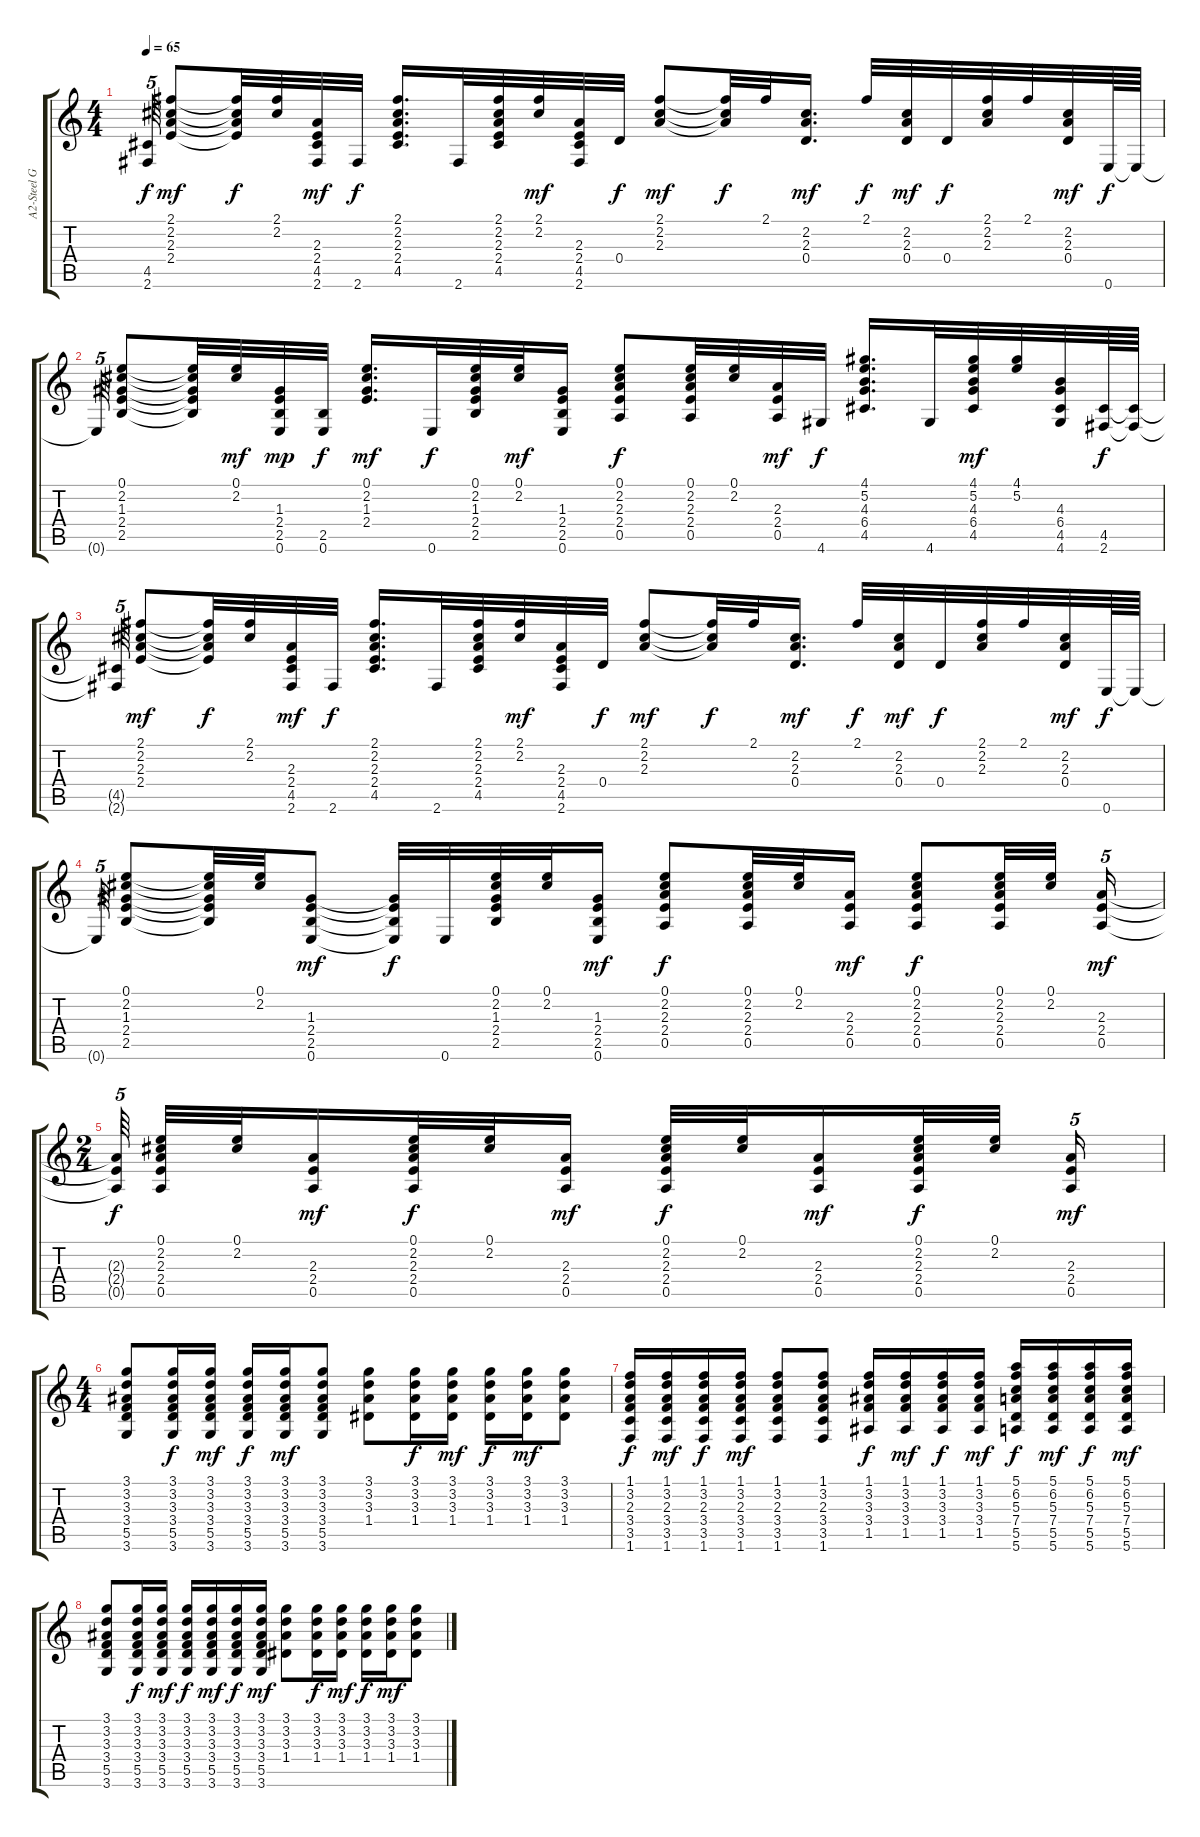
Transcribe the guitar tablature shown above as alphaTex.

\track ("A2-Steel Gt.2  " "A2-Steel G") {instrument acousticguitarsteel}
\staff {score tabs}
\tuning (E4 B3 G3 D3 A2 E2) {hide}
\ts (4 4)
\tempo 65
\clef g2
\ks c
(4.5{t} 2.6{t}).64{tu (5 4) dy f} (2.1 2.2 2.3 2.4).8{dy mf} (2.1{t} 2.2{t} 2.3{t} 2.4{t}).32{dy f} (2.1 2.2).32 (2.3 2.4 4.5 2.6).32{dy mf} 2.6.32{dy f} (2.1 2.2 2.3 2.4 4.5).16{d} 2.6.32 (2.1 2.2 2.3 2.4 4.5).32 (2.1 2.2).32{dy mf} (2.3 2.4 4.5 2.6).32 0.4.32{dy f} (2.1 2.2 2.3).8{dy mf} (2.1{t} 2.2{t} 2.3{t}).32{dy f} 2.1.32 (2.2 2.3 0.4).16{d dy mf} 2.1.32{dy f} (2.2 2.3 0.4).32{dy mf} 0.4.32{dy f} (2.1 2.2 2.3).32 2.1.32 (2.2 2.3 0.4).32{dy mf} 0.6.64{dy f} 0.6{t}.64 |
0.6{t}.64{tu (5 4)} (0.1 2.2 1.3 2.4 2.5).8 (0.1{t} 2.2{t} 1.3{t} 2.4{t} 2.5{t}).32 (0.1 2.2).32{dy mf} (1.3 2.4 2.5 0.6).32{dy mp} (2.5 0.6).32{dy f} (0.1 2.2 1.3 2.4).16{d dy mf} 0.6.32{dy f} (0.1 2.2 1.3 2.4 2.5).32 (0.1 2.2).32{dy mf} (1.3 2.4 2.5 0.6).16 (0.1 2.2 2.3 2.4 0.5).8{dy f} (0.1 2.2 2.3 2.4 0.5).32 (0.1 2.2).32 (2.3 2.4 0.5).32{dy mf} 4.6.32{dy f} (4.1 5.2 4.3 6.4 4.5).16{d} 4.6.32 (4.1 5.2 4.3 6.4 4.5).32{dy mf} (4.1 5.2).32 (4.3 6.4 4.5 4.6).32 (4.5 2.6).64{dy f} (4.5{t} 2.6{t}).64 |
(4.5{t} 2.6{t}).64{tu (5 4)} (2.1 2.2 2.3 2.4).8{dy mf} (2.1{t} 2.2{t} 2.3{t} 2.4{t}).32{dy f} (2.1 2.2).32 (2.3 2.4 4.5 2.6).32{dy mf} 2.6.32{dy f} (2.1 2.2 2.3 2.4 4.5).16{d} 2.6.32 (2.1 2.2 2.3 2.4 4.5).32 (2.1 2.2).32{dy mf} (2.3 2.4 4.5 2.6).32 0.4.32{dy f} (2.1 2.2 2.3).8{dy mf} (2.1{t} 2.2{t} 2.3{t}).32{dy f} 2.1.32 (2.2 2.3 0.4).16{d dy mf} 2.1.32{dy f} (2.2 2.3 0.4).32{dy mf} 0.4.32{dy f} (2.1 2.2 2.3).32 2.1.32 (2.2 2.3 0.4).32{dy mf} 0.6.64{dy f} 0.6{t}.64 |
0.6{t}.64{tu (5 4)} (0.1 2.2 1.3 2.4 2.5).8 (0.1{t} 2.2{t} 1.3{t} 2.4{t} 2.5{t}).32 (0.1 2.2).32 (1.3 2.4 2.5 0.6).8{dy mf} (1.3{t} 2.4{t} 2.5{t} 0.6{t}).32{dy f} 0.6.32 (0.1 2.2 1.3 2.4 2.5).32 (0.1 2.2).32 (1.3 2.4 2.5 0.6).16{dy mf} (0.1 2.2 2.3 2.4 0.5).8{dy f} (0.1 2.2 2.3 2.4 0.5).32 (0.1 2.2).32 (2.3 2.4 0.5).16{dy mf} (0.1 2.2 2.3 2.4 0.5).8{dy f} (0.1 2.2 2.3 2.4 0.5).32 (0.1 2.2).32 (2.3 2.4 0.5).16{tu (5 4) dy mf} |
\ts (2 4)
(2.3{t} 2.4{t} 0.5{t}).64{tu (5 4) dy f} (0.1 2.2 2.3 2.4 0.5).32 (0.1 2.2).32 (2.3 2.4 0.5).16{dy mf} (0.1 2.2 2.3 2.4 0.5).32{dy f} (0.1 2.2).32 (2.3 2.4 0.5).16{dy mf} (0.1 2.2 2.3 2.4 0.5).32{dy f} (0.1 2.2).32 (2.3 2.4 0.5).16{dy mf} (0.1 2.2 2.3 2.4 0.5).32{dy f} (0.1 2.2).32 (2.3 2.4 0.5).16{tu (5 4) dy mf} |
\ts (4 4)
(3.1 3.2 3.3 3.4 5.5 3.6).8 (3.1 3.2 3.3 3.4 5.5 3.6).16{dy f} (3.1 3.2 3.3 3.4 5.5 3.6).16{dy mf} (3.1 3.2 3.3 3.4 5.5 3.6).16{dy f} (3.1 3.2 3.3 3.4 5.5 3.6).16{dy mf} (3.1 3.2 3.3 3.4 5.5 3.6).8 (3.1 3.2 3.3 1.4).8 (3.1 3.2 3.3 1.4).16{dy f} (3.1 3.2 3.3 1.4).16{dy mf} (3.1 3.2 3.3 1.4).16{dy f} (3.1 3.2 3.3 1.4).16{dy mf} (3.1 3.2 3.3 1.4).8 |
(1.1 3.2 2.3 3.4 3.5 1.6).16{dy f} (1.1 3.2 2.3 3.4 3.5 1.6).16{dy mf} (1.1 3.2 2.3 3.4 3.5 1.6).16{dy f} (1.1 3.2 2.3 3.4 3.5 1.6).16{dy mf} (1.1 3.2 2.3 3.4 3.5 1.6).8 (1.1 3.2 2.3 3.4 3.5 1.6).8 (1.1 3.2 3.3 3.4 1.5).16{dy f} (1.1 3.2 3.3 3.4 1.5).16{dy mf} (1.1 3.2 3.3 3.4 1.5).16{dy f} (1.1 3.2 3.3 3.4 1.5).16{dy mf} (5.1 6.2 5.3 7.4 5.5 5.6).16{dy f} (5.1 6.2 5.3 7.4 5.5 5.6).16{dy mf} (5.1 6.2 5.3 7.4 5.5 5.6).16{dy f} (5.1 6.2 5.3 7.4 5.5 5.6).16{dy mf} |
(3.1 3.2 3.3 3.4 5.5 3.6).8 (3.1 3.2 3.3 3.4 5.5 3.6).16{dy f} (3.1 3.2 3.3 3.4 5.5 3.6).16{dy mf} (3.1 3.2 3.3 3.4 5.5 3.6).16{dy f} (3.1 3.2 3.3 3.4 5.5 3.6).16{dy mf} (3.1 3.2 3.3 3.4 5.5 3.6).16{dy f} (3.1 3.2 3.3 3.4 5.5 3.6).16{dy mf} (3.1 3.2 3.3 1.4).8 (3.1 3.2 3.3 1.4).16{dy f} (3.1 3.2 3.3 1.4).16{dy mf} (3.1 3.2 3.3 1.4).16{dy f} (3.1 3.2 3.3 1.4).16{dy mf} (3.1 3.2 3.3 1.4).8
